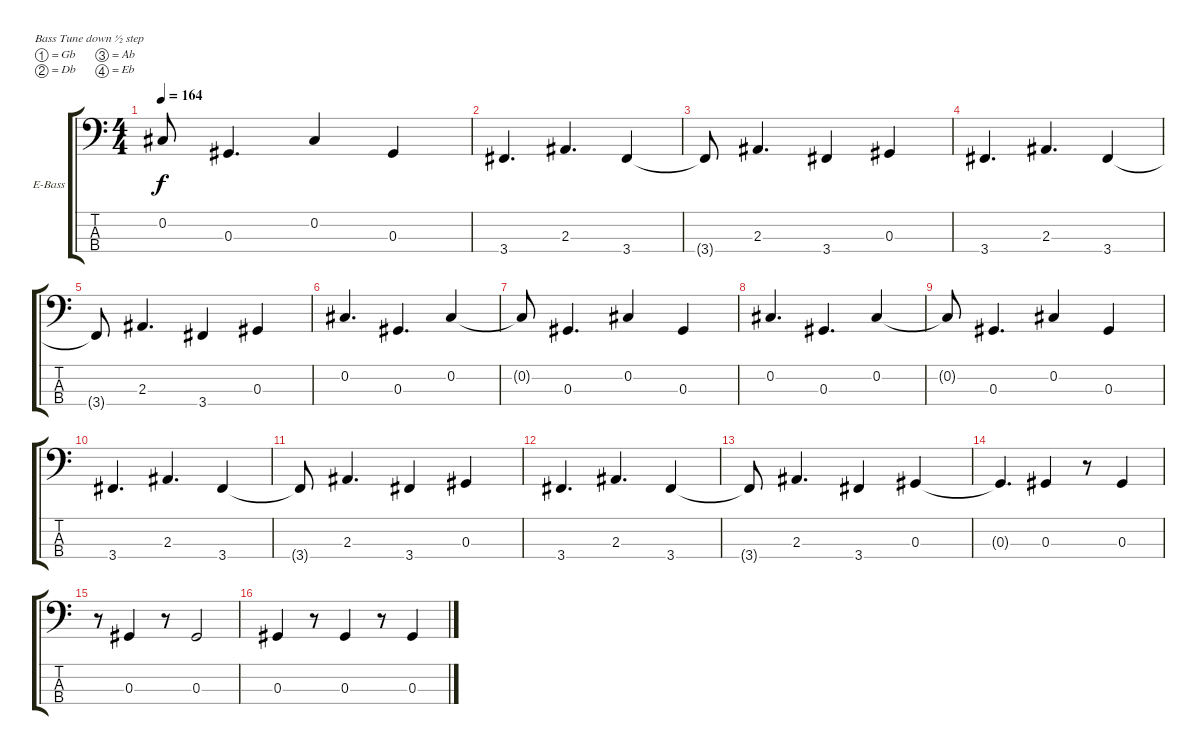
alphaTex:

\bracketExtendMode groupsimilarinstruments
\firstSystemTrackNameOrientation horizontal
\otherSystemsTrackNameOrientation horizontal
\track ("Duff McKagan - Bass Guitar" "E-Bass") {instrument electricbasspick}
\staff {score tabs}
\tuning (Gb2 Db2 Ab1 Eb1)
\ts (4 4)
\tempo 164
\clef f4
\ks aminor
0.2{t}.8{dy f} 0.3.4{d} 0.2.4 0.3.4 |
3.4.4{d} 2.3.4{d} 3.4.4 |
3.4{t}.8 2.3.4{d} 3.4.4 0.3.4 |
3.4.4{d} 2.3.4{d} 3.4.4 |
3.4{t}.8 2.3.4{d} 3.4.4 0.3.4 |
0.2.4{d} 0.3.4{d} 0.2.4 |
0.2{t}.8 0.3.4{d} 0.2.4 0.3.4 |
0.2.4{d} 0.3.4{d} 0.2.4 |
0.2{t}.8 0.3.4{d} 0.2.4 0.3.4 |
3.4.4{d} 2.3.4{d} 3.4.4 |
3.4{t}.8 2.3.4{d} 3.4.4 0.3.4 |
3.4.4{d} 2.3.4{d} 3.4.4 |
3.4{t}.8 2.3.4{d} 3.4.4 0.3.4 |
0.3{t}.4{d} 0.3.4 r.8 0.3.4 |
r.8 0.3.4 r.8 0.3.2 |
0.3.4 r.8 0.3.4 r.8 0.3.4
